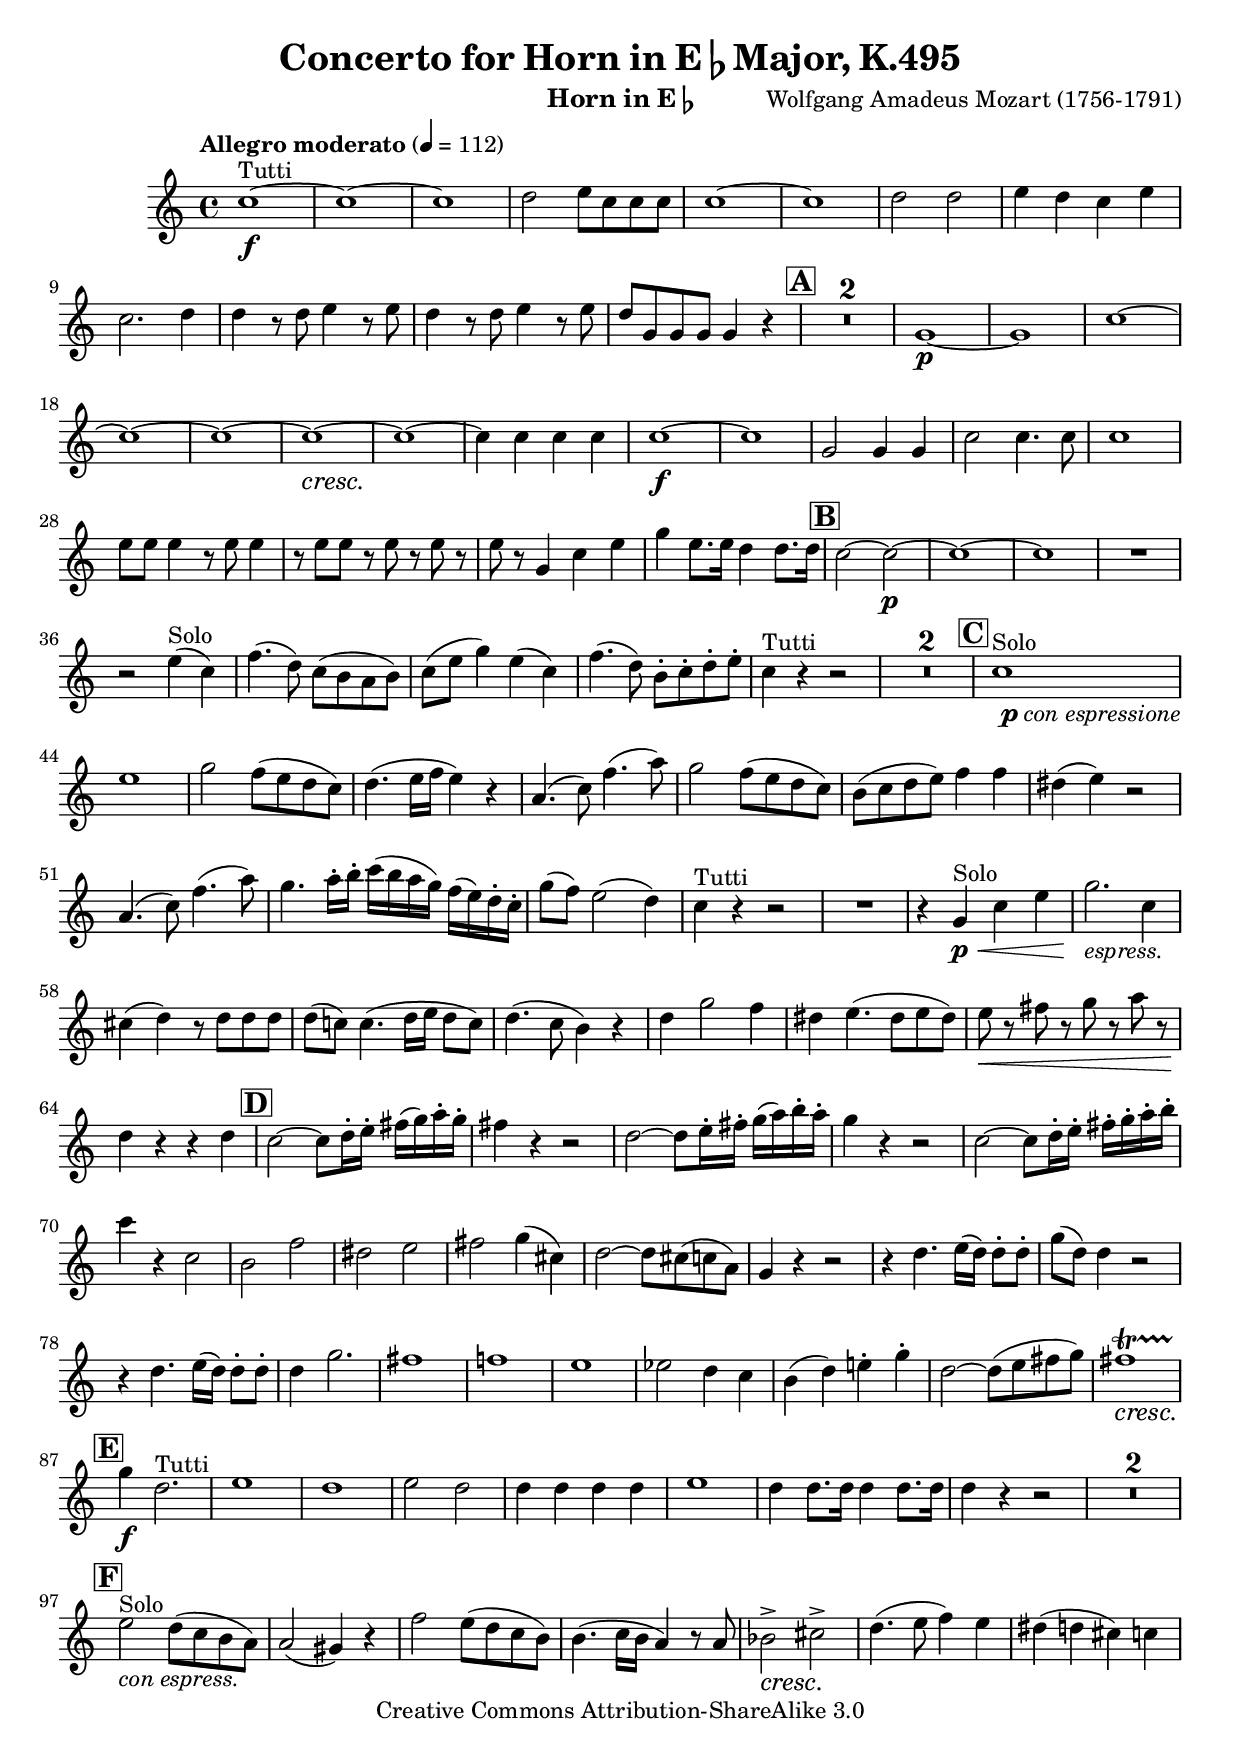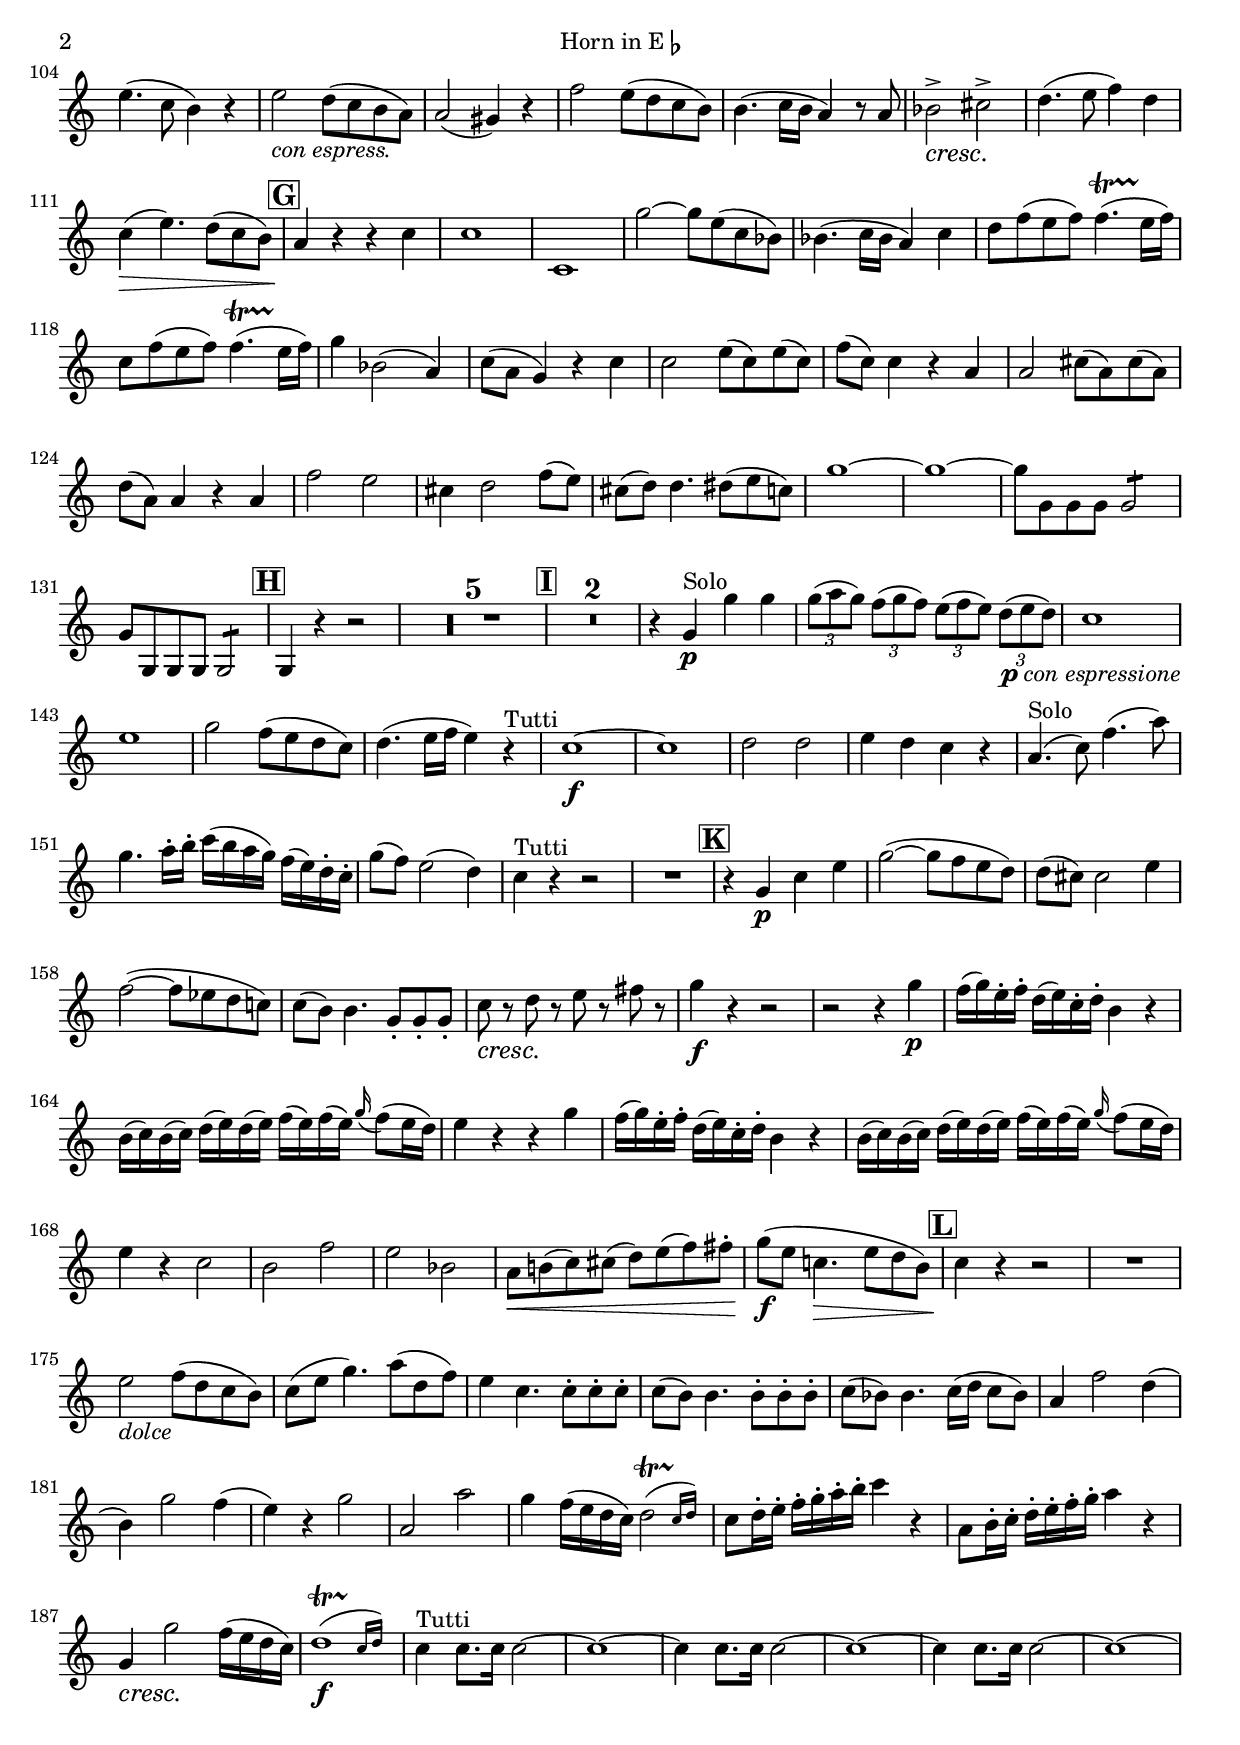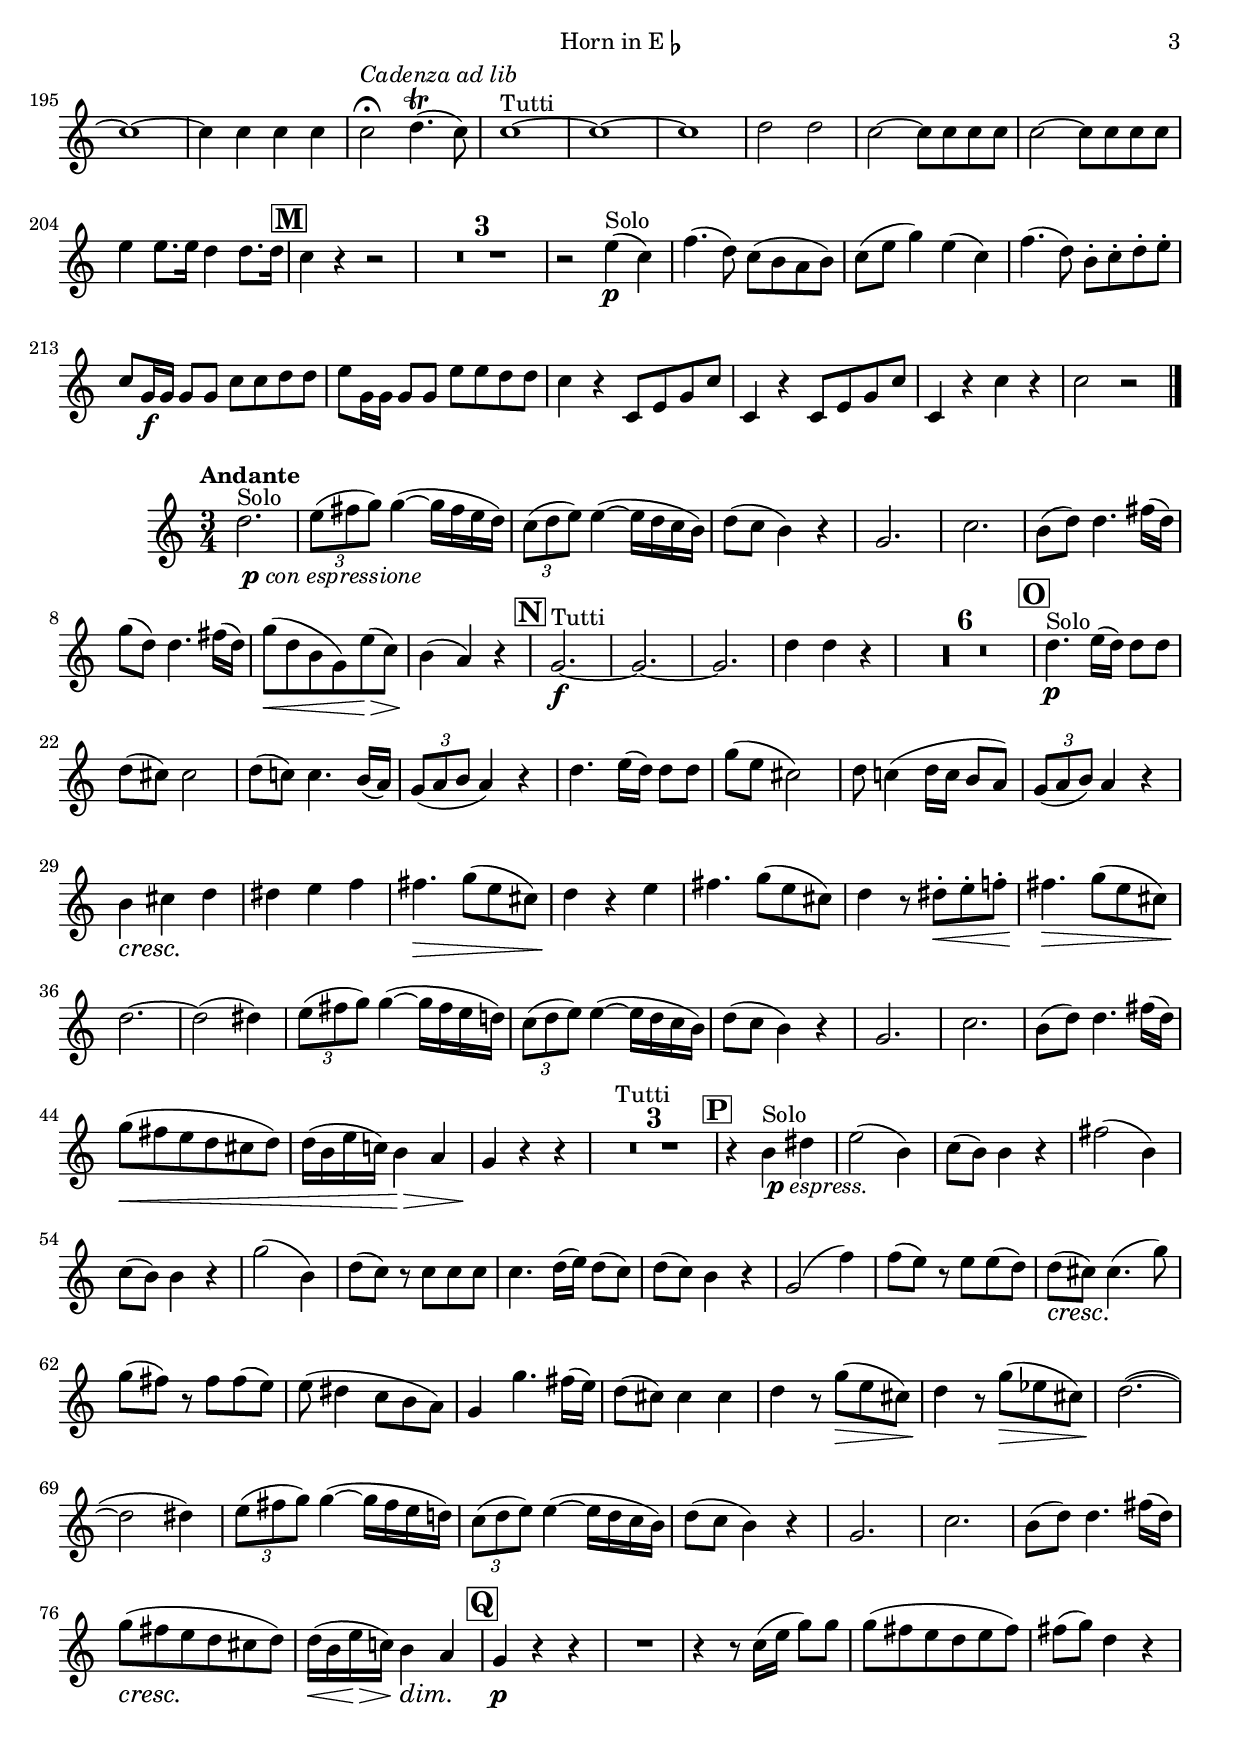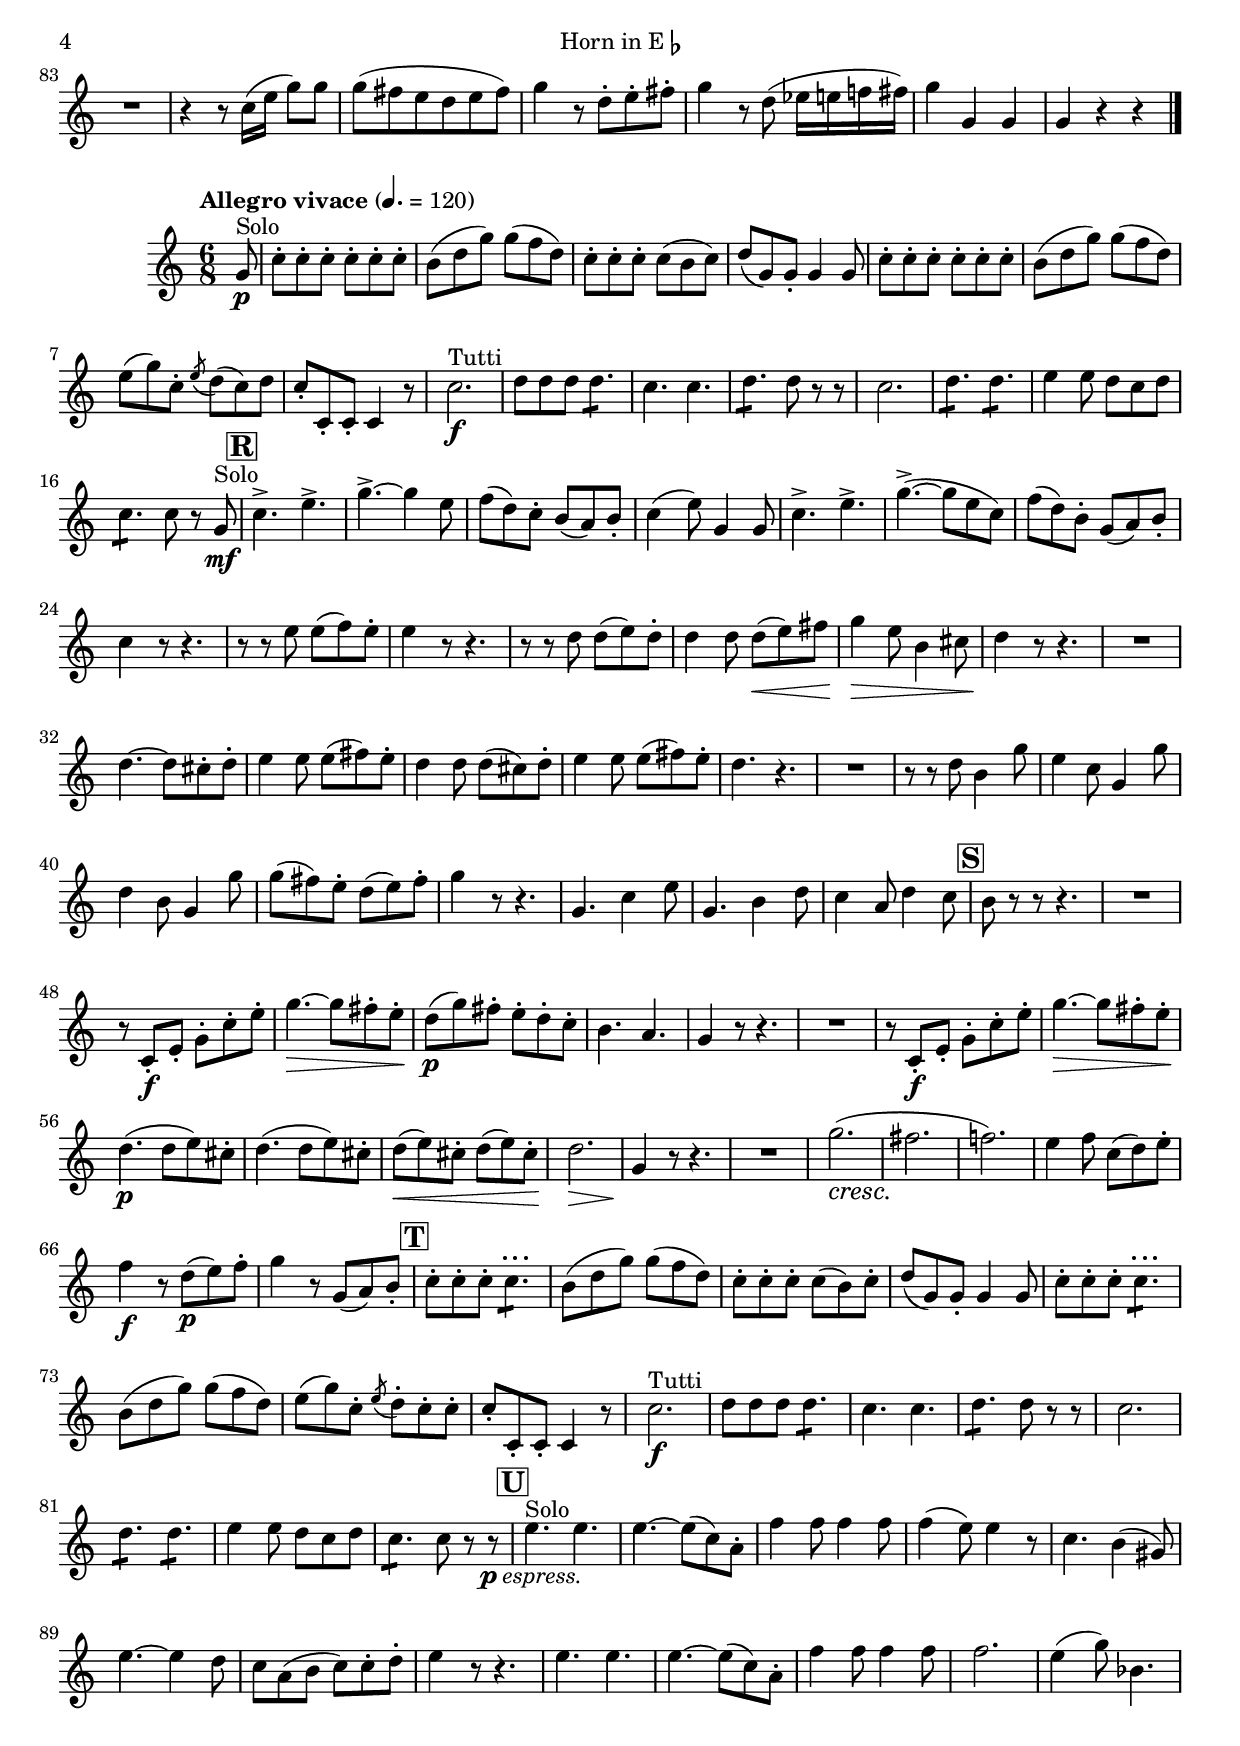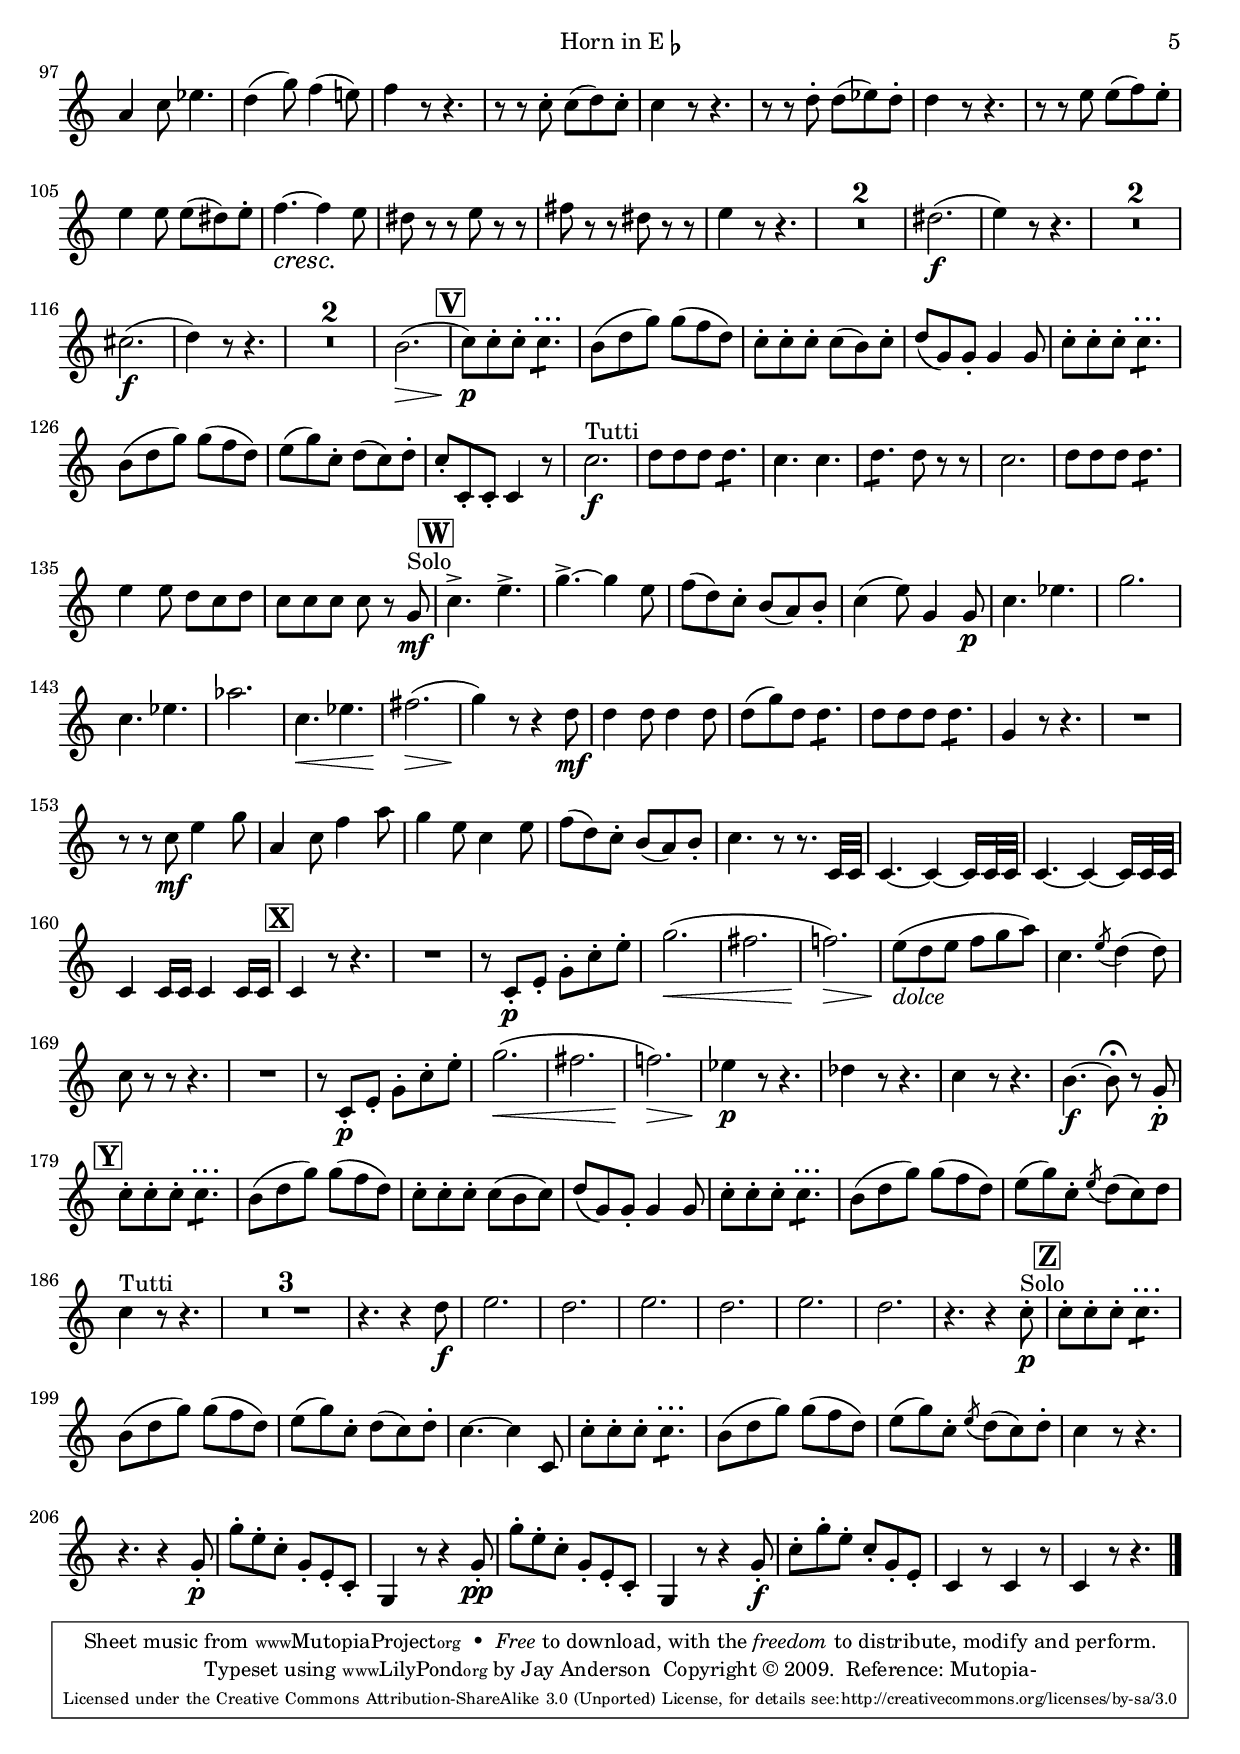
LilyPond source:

\version "2.13.4"

\include "defs.lyi"
\version "2.13.4"

hornMvtI = \relative c''
{
  \transposition ees
  c1~\f^\tutti |
  c~ |
  c |
  d2 e8 c c c |
  c1~ |
  c |
  d2 d |
  e4 d c e |
  c2. d4 |
  \repeat unfold 2 {d4 r8 d e4 r8 e |}
  d8 g, g g g4 r |

  %A
  R1*2 |
  g1~\p |
  g |
  c1~ |
  c1~ |
  c1~ |
  \override DynamicTextSpanner #'dash-period = #-1.0
  \crescTextCresc
  c1~\< |
  c1~ |
  c4 c c c |
  c1~\f |
  c |
  g2 g4 g |
  c2 c4. c8 |
  c1 |
  e8 e e4 r8 e e4 |
  r8 e e r e r e r |
  e r g,4 c e |
  g e8. e16 d4 d8. d16 |

  %B
  c2~ c~\p |
  c1~ |
  c |
  R1 |
  r2 e4(^\solo c) |
  f4.( d8) c( b a b) |
  c( e g4) e( c) |
  f4.( d8) b8-. c-. d-. e-. |
  c4^\tutti r r2 |
  R1*2 |

  %C
  \once \override Staff.DynamicText #'self-alignment-X = #LEFT
  c1\pConEspressione^\solo |
  e |
  g2 f8( e d c) |
  d4.( e16 f e4) r |
  a,4.( c8) f4.( a8) |
  g2 f8( e d c) |
  b( c d e) f4 f |
  dis( e) r2 |
  a,4.( c8) f4.( a8) |
  g4. a16-. b-. c( b a g) f( e) d-. c-. |
  g'8( f) e2( d4) |
  c^\tutti r r2 |
  R1 |
  \crescHairpin
  r4 g\p\<^\solo c e |
  g2.\!_\espress c,4 |
  cis( d) r8 d d d |
  d( c) c4.( d16 e d8 c) |
  d4.( c8 b4) r |
  d g2 f4 |
  dis e4.( dis8 e dis) |
  e8\< r fis r g r a r |
  d,4\! r r d |

  %D
  c2~ c8 d16-. e-. fis( g) a-. g-. |
  fis4 r r2 |
  d2~ d8 e16-. fis-. g( a) b-. a-. |
  g4 r r2 |
  c,2~ c8 d16-. e-. fis-. g-. a-. b-. |
  c4 r c,2 |
  b f' |
  dis e |
  fis g4( cis,) |
  d2~ d8 cis( c a) |
  g4 r r2 |
  r4 d'4. e16( d) d8-. d-. |
  g( d) d4 r2 |
  r4 d4. e16( d) d8-. d-. |
  d4 g2. |
  fis1 |
  f |
  e |
  ees2 d4 c |
  b( d) e-. g-. |
  d2~ d8( e fis g) |
  \crescTextCresc
  fis1\<\startTrillSpan

  %E
  g4\stopTrillSpan\f d2.^\tutti |
  e1 |
  d |
  e2 d |
  d4 d d d |
  e1 |
  \repeat unfold 2 {d4 d8. d16} |
  d4 r r2 |
  R1*2 |

  %F
  \once \override Staff.DynamicText #'self-alignment-X = #LEFT
  e2_\conEspress^\solo d8( c b a) |
  a2( gis4) r |
  f'2 e8( d c b) |
  b4.( c16 b a4) r8 a |
  bes2->\< cis-> |
  d4.(\! e8 f4) e |
  dis( d cis) c |
  e4.( c8 b4) r |
  e2_\conEspress d8( c b a) |
  a2( gis4) r |
  f'2 e8( d c b) |
  b4.( c16 b a4) r8 a |
  bes2->\< cis-> |
  d4.( e8 f4)\! d |
  c(\> e4.) d8( c b) |

  %G
  a4\! r r c |
  c1 |
  c, |
  g''2~ g8 e( c bes) |
  bes4.( c16 bes a4) c |
  d8 f( e f) f4.(\startTrillSpan e16\stopTrillSpan f) |
  c8 f( e f) f4.(\startTrillSpan e16\stopTrillSpan f) |
  g4 bes,2( a4) |
  c8( a g4) r c |
  c2 e8( c) e( c) |
  f( c) c4 r a |
  a2 cis8( a) cis( a) |
  d( a) a4 r a |
  f'2 e |
  cis4 d2 f8( e) |
  cis( d) d4. dis8( e c) |
  g'1~ |
  g~ |
  g8 g, g g \repeat tremolo 4 g8 |
  g8 g, g g \repeat tremolo 4 g8 |

  %H
  g4 r r2 |
  R1*5 |

  %I
  R1*2 |
  r4 g'\p^\solo g' g |
  \times 2/3 {g8( a g)} \times 2/3 {f( g f)}
    \times 2/3 {e( f e)} \times 2/3 {d( e d)} |
  c1\pConEspressione |
  e |
  g2 f8( e d c) |
  d4.( e16 f e4) r^\tutti |
  c1~\f |
  c |
  d2 d |
  e4 d c r |
  a4.(^\solo c8) f4.( a8) |
  g4. a16-. b-. c( b a g) f( e) d-. c-. |
  g'8( f) e2( d4) |
  c4^\tutti r r2 |
  R1 |

  %K
  r4 g\p c e |
  g2~( g8 f e d) |
  d( cis) cis2 e4 |
  f2~( f8 ees d c) |
  c( b) b4. g8-. g-. g-. |
  \crescTextCresc
  c\< r d r e r fis r |
  g4\f r r2 |
  r2 r4 g\p |
  f16( g) e-. f-. d( e) c-. d-. b4 r |
  b16( c) b( c) d( e) d( e) f( e) f( e) \appoggiatura g16 f8( e16 d) |
  e4 r r g |
  f16( g) e-. f-. d( e) c-. d-. b4 r |
  b16( c) b( c) d( e) d( e) f( e) f( e) \appoggiatura g16 f8( e16 d) |
  e4 r c2 |
  b f' |
  e bes |
  \crescHairpin
  a8\< b( c) cis( d) e( f) fis-. |
  g(\f e c4.\> e8 d b) |

  %L
  c4\! r r2 |
  R1 |
  e2_\dolce f8( d c b) |
  c( e g4.) a8( d, f) |
  e4 c4. c8-. c-. c-. |
  c8( b) b4. b8-. b-. b-. |
  c8( bes) bes4. c16( d c8 bes) |
  a4 f'2 d4( |
  b) g'2 f4( |
  e) r g2 |
  a, a' |
  g4 f16( e d c) \afterGrace d2(\startTrillSpan {c16[\stopTrillSpan d])} |
  c8 d16-. e-. f-. g-. a-. b-. c4 r |
  a,8 b16-. c-. d-. e-. f-. g-. a4 r |
  \crescTextCresc
  g,4\< g'2 f16( e d c) |
  \afterGrace d1(\f\startTrillSpan {c16[\stopTrillSpan d])} |
  c4^\tutti c8. c16 c2~ |
  c1~ |
  c4 c8. c16 c2~ |
  c1~ |
  c4 c8. c16 c2~ |
  c1~ |
  c~ |
  c4 c c c |
  c2\fermata^\cadenza d4.(\trill c8) |
  c1~^\tutti |
  c~ |
  c |
  d2 d |
  \repeat unfold 2 {c2~ c8 c c c |}
  e4 e8. e16 d4 d8. d16 |

  %M
  c4 r r2 |
  R1*3 |
  r2 e4(\p^\solo c) |
  f4.( d8) c( b a b) |
  c( e g4) e( c) |
  f4.( d8) b-. c-. d-. e-. |
  c8 g16\f g g8 g c c d d |
  e8 g,16 g g8 g e' e d d |
  c4 r c,8 e g c |
  c,4 r c8 e g c |
  c,4 r c' r |
  c2 r |
}


\version "2.13.4"

hornMvtII = \relative c''
{
  \transposition ees
  \once \override Staff.DynamicText #'self-alignment-X = #LEFT
  d2.\pConEspressione^\solo |
  \times 2/3 {e8( fis g)} g4~( g16 fis e d) |
  \times 2/3 {c8( d e)} e4~( e16 d c b) |
  d8( c b4) r |
  g2. |
  c |
  b8( d) d4. fis16( d) |
  g8( d) d4. fis16( d) |
  g8(\< d b g) e'(\> c) |
  b4(\! a) r |

  %N
  g2.~\f^\tutti |
  g~ |
  g |
  d'4 d r |
  R2.*6 |

  %O
  d4.\p^\solo e16( d) d8 d |
  d( cis) cis2 |
  d8( c) c4. b16( a) |
  \times 2/3 {g8( a b} a4) r |
  d4. e16( d) d8 d |
  g8( e cis2) |
  d8 c4( d16 c b8 a) |
  \times 2/3 {g8( a b)} a4 r |
  \override DynamicTextSpanner #'dash-period = #-1.0
  \crescTextCresc
  b4\< cis d |
  dis e f |
  fis4.\> g8( e cis) |
  d4\! r e |
  fis4. g8( e cis) |
  \crescHairpin
  d4 r8 dis-.\< e-. f-. |
  fis4.\> g8( e cis) |
  d2.~\! |
  d2( dis4) |
  \times 2/3 {e8( fis g)} g4~( g16 fis e d) |
  \times 2/3 {c8( d e)} e4~( e16 d c b) |
  d8( c b4) r |
  g2. |
  c |
  b8( d) d4. fis16( d) |
  g8(\< fis e d cis d) |
  d16( b e c) b4\> a |
  g\! r r |
  s1*0^\tutti R2.*3 |

  %P
  r4
    \once \override Staff.DynamicText #'self-alignment-X = #LEFT
    b\pEspress^\solo dis |
  e2( b4) |
  c8( b) b4 r |
  fis'2( b,4) |
  c8( b) b4 r |
  g'2( b,4) |
  d8( c) r c c c |
  c4. d16( e) d8( c) |
  d( c) b4 r |
  g2( f'4) |
  f8( e) r e e( d) |
  \crescTextCresc
  d(\< cis) cis4.( g'8) |
  g8( fis)\! r fis fis( e) |
  e( dis4 c8 b a) |
  g4 g'4. fis16( e) |
  d8( cis) cis4 cis |
  d4 r8 g(\> e cis) |
  d4\! r8 g(\> ees cis) |
  d2.~(\! |
  d2 dis4) |
  \times 2/3 {e8( fis g)} g4~( g16 fis e d) |
  \times 2/3 {c8( d e)} e4~( e16 d c b) |
  d8( c b4) r |
  g2. |
  c |
  b8( d) d4. fis16( d) |
  \crescTextCresc
  g8(\< fis e d cis d) |
  \crescHairpin
  d16(\< b e\> c)
    \dimTextDim
    b4\> a |

  %Q
  g\p r r |
  R2. |
  r4 r8 c16( e g8) g |
  g( fis e d e fis) |
  fis( g) d4 r |
  R2. |
  r4 r8 c16( e g8) g |
  g( fis e d e fis) |
  g4 r8 d-. e-. fis-. |
  g4 r8 d( ees16 e f fis) |
  g4 g, g |
  g r r |
}


\version "2.13.4"

hornMvtIII = \relative c''
{
  \transposition ees
  g8\p^\solo |
  c-. c-. c-. c-. c-. c-. |
  b( d g) g( f d) |
  c-. c-. c-. c( b c) |
  d( g,) g-. g4 g8 |
  c-. c-. c-. c-. c-. c-. |
  b( d g) g( f d) |
  e( g) c,-. \acciaccatura e8 d( c) d |
  c-. c,-. c-. c4 r8 |
  c'2.\f^\tutti |
  d8 d d \repeat tremolo 3 d8 |
  c4. c |
  \repeat tremolo 3 d8 d8 r r |
  c2. |
  \repeat tremolo 3 d8 \repeat tremolo 3 d8 |
  e4 e8 d c d |
  \repeat tremolo 3 c8 c8 r g\mf^\solo |

  %R
  c4.-> e-> |
  g~-> g4 e8 |
  f( d) c-. b( a) b-. |
  c4( e8) g,4 g8 |
  c4.-> e-> |
  g~->( g8 e c) |
  f( d) b-. g( a) b-. |
  c4 r8 r4. |
  r8 r e e( f) e-. |
  e4 r8 r4. |
  r8 r d d( e) d-. |
  d4 d8 d(\< e) fis |
  g4\> e8 b4 cis8 |
  d4\! r8 r4. |
  R2. |
  d4.~ d8 cis-. d-. |
  e4 e8 e( fis) e-. |
  d4 d8 d( cis) d-. |
  e4 e8 e( fis) e-. |
  d4. r |
  R2. |
  r8 r d b4 g'8 |
  e4 c8 g4 g'8 |
  d4 b8 g4 g'8 |
  g( fis) e-. d( e) fis-. |
  g4 r8 r4. |
  g,4. c4 e8 |
  g,4. b4 d8 |
  c4 a8 d4 c8 |

  %S
  b8 r r r4. |
  R2. |
  r8 c,-.\f e-. g-. c-. e-. |
  g4.~\> g8 fis-. e-. |
  d(\p g) fis-. e-. d-. c-. |
  b4. a |
  g4 r8 r4. |
  R2. |
  r8 c,-.\f e-. g-. c-. e-. |
  g4.~\> g8 fis-. e-. |
  d4.(\p d8 e) cis-. |
  d4.( d8 e) cis-. |
  d(\< e) cis-. d(e) cis-. |
  d2.\> |
  g,4\! r8 r4. |
  R2. |
  \override DynamicTextSpanner #'dash-period = #-1.0
  \crescTextCresc
  g'2.(\< |
  fis |
  f) |
  e4 f8 c( d) e-. |
  f4\f r8 d(\p e) f-. |
  g4 r8 g,( a) b-. |

  %T
  c8-. c-. c-. \repeat tremolo 3 c8^\staccatoThree |
  b( d g) g( f d) |
  c-. c-. c-. c( b) c-. |
  d( g,) g-. g4 g8 |
  c8-. c-. c-. \repeat tremolo 3 c8^\staccatoThree |
  b( d g) g( f d) |
  e( g) c,-. \acciaccatura e8 d-. c-. c-. |
  c-. c,-. c-. c4 r8 |
  c'2.\f^\tutti |
  d8 d d \repeat tremolo 3 d8 |
  c4. c |
  \repeat tremolo 3 d8 d r r |
  c2. |
  \repeat tremolo 3 d8 \repeat tremolo 3 d8 |
  e4 e8 d c d |
  \repeat tremolo 3 c8 c r r |

  %U
  e4.\pEspress^\solo e |
  e~ e8( c) a-. |
  f'4 f8 f4 f8 |
  f4( e8) e4 r8 |
  c4. b4( gis8) |
  e'4.~ e4 d8 |
  c a( b c) c-. d-. |
  e4 r8 r4. |
  e4. e |
  e~ e8( c) a-. |
  f'4 f8 f4 f8 |
  f2. |
  e4( g8) bes,4. |
  a4 c8 ees4. |
  d4( g8) f4( e8) |
  f4 r8 r4. |
  r8 r c-. c( d) c-. |
  c4 r8 r4. |
  r8 r d-. d( ees) d-. |
  d4 r8 r4. |
  r8 r e e( f) e-. |
  e4 e8 e( dis) e-. |
  f4.~\< f4 e8 |
  dis8 r r e r r |
  fis r r dis r r |
  e4\! r8 r4. |
  R2.*2 |
  dis2.(\f |
  e4) r8 r4. |
  R2.*2 |
  cis2.(\f |
  d4) r8 r4. |
  R2.*2 |
  b2.(\> |

  %V
  c8)\p c-. c-. \repeat tremolo 3 c^\staccatoThree |
  b8( d g) g( f d) |
  c-. c-. c-. c( b) c-. |
  d( g,) g-. g4 g8 |
  c8-. c-. c-. \repeat tremolo 3 c^\staccatoThree |
  b8( d g) g( f d) |
  e( g) c,-. d( c) d-. |
  c-. c,-. c-. c4 r8 |
  c'2.\f^\tutti |
  d8 d d \repeat tremolo 3 d8 |
  c4. c |
  \repeat tremolo 3 d8 d r r |
  c2. |
  d8 d d \repeat tremolo 3 d8 |
  e4 e8 d c d |
  c c c c r g\mf^\solo |

  %W
  c4.-> e-> |
  g~-> g4 e8 |
  f( d) c-. b( a) b-. |
  c4( e8) g,4 g8\p |
  c4. ees |
  g2. |
  c,4. ees |
  aes2. |
  \crescHairpin
  c,4.\< ees |
  fis2.(\> |
  g4)\! r8 r4 d8\mf |
  d4 d8 d4 d8 |
  d( g) d \repeat tremolo 3 d8 |
  d d d \repeat tremolo 3 d8 |
  g,4 r8 r4. |
  R2. |
  r8 r c\mf e4 g8 |
  a,4 c8 f4 a8 |
  g4 e8 c4 e8 |
  f( d) c-. b( a) b-. |
  c4. r8 r8. c,32 c |
  \repeat unfold 2 {c4.~ c4~ c16 c32 c |}
  \repeat unfold 2 {c4 c16 c} |

  %X
  c4 r8 r4. |
  R2. |
  r8 c-.\p e-. g-. c-. e-. |
  g2.(\< |
  fis |
  f)\> |
  e8(\!_\dolce d e f g a) |
  c,4. \acciaccatura e8 d4( d8) |
  c8 r r r4. |
  R2. |
  r8 c,-.\p e-. g-. c-. e-. |
  g2.(\< |
  fis |
  f)\> |
  ees4\p r8 r4. |
  des4 r8 r4. |
  c4 r8 r4. |
  b4.~\f b8\fermata r8 g-.\p |

  %Y
  c8-. c-. c-. \repeat tremolo 3 c8^\staccatoThree |
  b( d g) g( f d) |
  c-. c-. c-. c( b c) |
  d( g,) g-. g4 g8 |
  c8-. c-. c-. \repeat tremolo 3 c8^\staccatoThree |
  b( d g) g( f d) |
  e( g) c,-. \acciaccatura e8 d( c) d |
  c4^\tutti r8 r4. |
  R2.*3 |
  r4. r4 d8\f |
  \repeat unfold 3 {e2. | d |}
  r4. r4 c8-.\p^\solo |

  %Z
  c8-. c-. c-. \repeat tremolo 3 c8^\staccatoThree |
  b( d g) g( f d) |
  e( g) c,-. d( c) d-. |
  c4.~ c4 c,8 |
  c'8-. c-. c-. \repeat tremolo 3 c8^\staccatoThree |
  b( d g) g( f d) |
  e( g) c,-. \acciaccatura e8 d( c) d-. |
  c4 r8 r4. |
  r4. r4 g8-.\p |
  g'-. e-. c-. g-. e-. c-. |
  g4 r8 r4 g'8-.\pp |
  g'-. e-. c-. g-. e-. c-. |
  g4 r8 r4 g'8-.\f |
  c-. g'-. e-. c-. g-. e-. |
  c4 r8 c4 r8 |
  c4 r8 r4. |
}



instrument = \markup {Horn in E\flat}

mvtI = \hornMvtI
mvtII = \hornMvtII
mvtIII = \hornMvtIII

\version "2.13.4"

\include "defs.lyi"

\paper
{
  ragged-last-bottom = ##f
}

\book
{
  \include "header.lyi"
  \score
  {
    \new Staff
    {
      #(set-accidental-style 'modern)
      \set Score.skipBars = ##t
      << \mvtI \outlineMvtI >>
    }
  }
  \score
  {
    \new Staff
    {
      #(set-accidental-style 'modern)
      \set Score.skipBars = ##t
      << \mvtII \outlineMvtII >>
    }
  }
  \score
  {
    \new Staff
    {
      #(set-accidental-style 'modern)
      \set Score.skipBars = ##t
      << \mvtIII \outlineMvtIII >>
    }
  }
}



